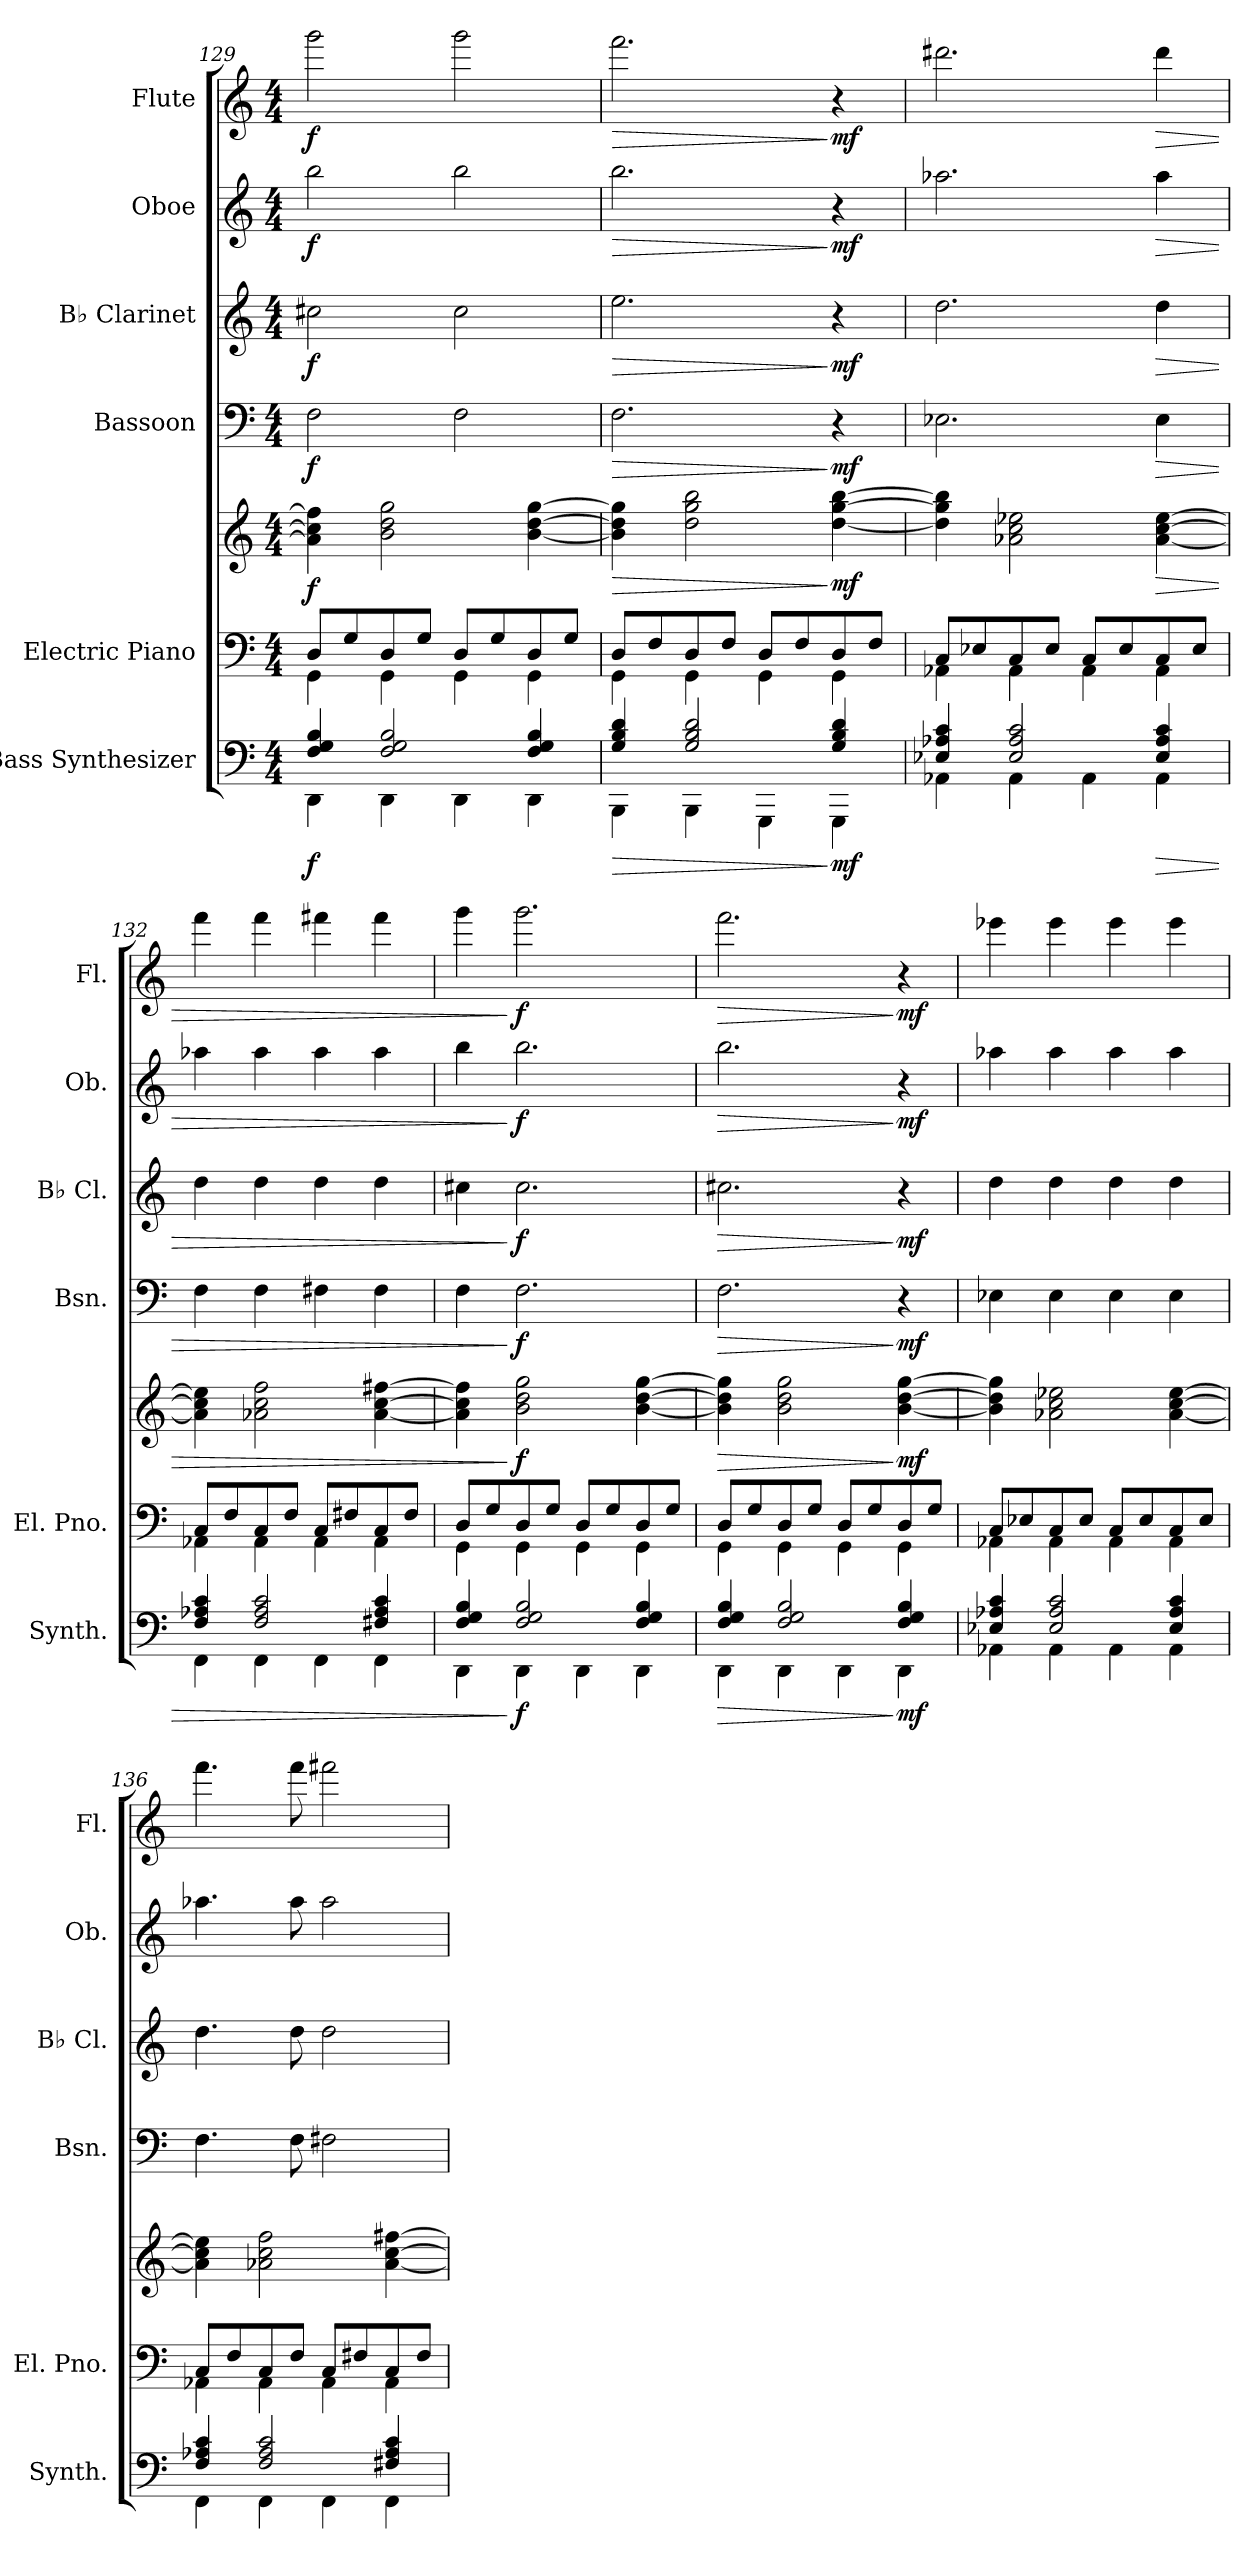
**kern	**dynam	**kern	**kern	**dynam	**kern	**dynam	**kern	**dynam	**kern	**dynam	**kern	**dynam
*part6	*part6	*part5	*part5	*part5	*part4	*part4	*part3	*part3	*part2	*part2	*part1	*part1
*staff7	*staff7	*staff6	*staff5	*staff5/6	*staff4	*staff4	*staff3	*staff3	*staff2	*staff2	*staff1	*staff1
*I"Bass Synthesizer	*	*I"Electric Piano	*	*	*I"Bassoon	*	*I"B♭ Clarinet	*	*I"Oboe	*	*I"Flute	*
*I'Synth.	*	*I'El. Pno.	*	*	*I'Bsn.	*	*I'B♭ Cl.	*	*I'Ob.	*	*I'Fl.	*
*clefF4	*	*clefF4	*clefG2	*	*clefF4	*	*clefG2	*	*clefG2	*	*clefG2	*
*	*	*	*	*	*	*	*ITrd1c2	*	*	*	*	*
*k[]	*	*k[]	*k[]	*	*k[]	*	*k[b-e-]	*	*k[]	*	*k[]	*
*M4/4	*	*M4/4	*M4/4	*	*M4/4	*	*M4/4	*	*M4/4	*	*M4/4	*
=129	=129	=129	=129	=129	=129	=129	=129	=129	=129	=129	=129	=129
*^	*	*^	*	*	*	*	*	*	*	*	*	*
!	!	!LO:DY:b	!	!	!	!LO:DY:b	!	!LO:DY:b	!	!LO:DY:b	!	!LO:DY:b	!	!LO:DY:b
4F/ 4G/ 4B/	4DD\	f	8D/L	4GG\	4a-\] 4cc\] 4ff#\]	f	2F\	f	2bn\	f	2bb\	f	2ggg\	f
.	.	.	8G/	.	.	.	.	.	.	.	.	.	.	.
2F/ 2G/ 2B/	4DD\	.	8D/	4GG\	2b\ 2dd\ 2gg\	.	.	.	.	.	.	.	.	.
.	.	.	8G/J	.	.	.	.	.	.	.	.	.	.	.
.	4DD\	.	8D/L	4GG\	.	.	2F\	.	2b\	.	2bb\	.	2ggg\	.
.	.	.	8G/	.	.	.	.	.	.	.	.	.	.	.
4F/ 4G/ 4B/	4DD\	.	8D/	4GG\	[4b\ [4dd\ [4gg\	.	.	.	.	.	.	.	.	.
.	.	.	8G/J	.	.	.	.	.	.	.	.	.	.	.
=130	=130	=130	=130	=130	=130	=130	=130	=130	=130	=130	=130	=130	=130	=130
!	!	!LO:HP:b	!	!	!	!LO:HP:b	!	!LO:HP:b	!	!LO:HP:b	!	!LO:HP:b	!	!LO:HP:b
4G/ 4B/ 4d/	4BBB\	>	8D/L	4GG\	4b\] 4dd\] 4gg\]	>	2.F\	>	2.dd\	>	2.bb\	>	2.fff\	>
.	.	.	8F/	.	.	.	.	.	.	.	.	.	.	.
2G/ 2B/ 2d/	4BBB\	.	8D/	4GG\	2dd\ 2gg\ 2bb\	.	.	.	.	.	.	.	.	.
.	.	.	8F/J	.	.	.	.	.	.	.	.	.	.	.
.	4GGG\	.	8D/L	4GG\	.	.	.	.	.	.	.	.	.	.
.	.	.	8F/	.	.	.	.	.	.	.	.	.	.	.
!	!	!LO:DY:n=1:b	!	!	!	!LO:DY:n=1:b	!	!LO:DY:n=1:b	!	!LO:DY:n=1:b	!	!LO:DY:n=1:b	!	!LO:DY:n=1:b
4G/ 4B/ 4d/	4GGG\	] mf	8D/	4GG\	[4dd\ [4gg\ [4bb\	] mf	4r	] mf	4r	] mf	4r	] mf	4r	] mf
.	.	.	8F/J	.	.	.	.	.	.	.	.	.	.	.
!!LO:PB:g=z
=131	=131	=131	=131	=131	=131	=131	=131	=131	=131	=131	=131	=131	=131	=131
4E-X/ 4A-X/ 4c/	4AA-X\	.	8C/L	4AA-X\	4dd\] 4gg\] 4bb\]	.	2.E-X\	.	2.cc\	.	2.aa-X\	.	2.ddd#X\	.
.	.	.	8E-X/	.	.	.	.	.	.	.	.	.	.	.
2E-/ 2A-/ 2c/	4AA-\	.	8C/	4AA-\	2a-X\ 2cc\ 2ee-X\	.	.	.	.	.	.	.	.	.
.	.	.	8E-/J	.	.	.	.	.	.	.	.	.	.	.
.	4AA-\	.	8C/L	4AA-\	.	.	.	.	.	.	.	.	.	.
.	.	.	8E-/	.	.	.	.	.	.	.	.	.	.	.
!	!	!LO:HP:b	!	!	!	!LO:HP:b	!	!LO:HP:b	!	!LO:HP:b	!	!LO:HP:b	!	!LO:HP:b
4E-/ 4A-/ 4c/	4AA-\	>	8C/	4AA-\	[4a-\ [4cc\ [4ee-\	>	4E-\	>	4cc\	>	4aa-\	>	4ddd#\	>
.	.	.	8E-/J	.	.	.	.	.	.	.	.	.	.	.
=132	=132	=132	=132	=132	=132	=132	=132	=132	=132	=132	=132	=132	=132	=132
4F/ 4A-X/ 4c/	4FF\	.	8C/L	4AA-X\	4a-\] 4cc\] 4ee-\]	.	4F\	.	4cc\	.	4aa-X\	.	4fff\	.
.	.	.	8F/	.	.	.	.	.	.	.	.	.	.	.
2F/ 2A-/ 2c/	4FF\	.	8C/	4AA-\	2a-X\ 2cc\ 2ff\	.	4F\	.	4cc\	.	4aa-\	.	4fff\	.
.	.	.	8F/J	.	.	.	.	.	.	.	.	.	.	.
.	4FF\	.	8C/L	4AA-\	.	.	4F#X\	.	4cc\	.	4aa-\	.	4fff#X\	.
.	.	.	8F#X/	.	.	.	.	.	.	.	.	.	.	.
4F#X/ 4A-/ 4c/	4FF\	.	8C/	4AA-\	[4a-\ [4cc\ [4ff#X\	.	4F#\	.	4cc\	.	4aa-\	.	4fff#\	.
.	.	.	8F#/J	.	.	.	.	.	.	.	.	.	.	.
=133	=133	=133	=133	=133	=133	=133	=133	=133	=133	=133	=133	=133	=133	=133
4F/ 4G/ 4B/	4DD\	.	8D/L	4GG\	4a-\] 4cc\] 4ff#\]	.	4F\	.	4bn\	.	4bb\	.	4ggg\	.
.	.	.	8G/	.	.	.	.	.	.	.	.	.	.	.
!	!	!LO:DY:n=1:b	!	!	!	!LO:DY:n=1:b	!	!LO:DY:n=1:b	!	!LO:DY:n=1:b	!	!LO:DY:n=1:b	!	!LO:DY:n=1:b
2F/ 2G/ 2B/	4DD\	] f	8D/	4GG\	2b\ 2dd\ 2gg\	] f	2.F\	] f	2.b\	] f	2.bb\	] f	2.ggg\	] f
.	.	.	8G/J	.	.	.	.	.	.	.	.	.	.	.
.	4DD\	.	8D/L	4GG\	.	.	.	.	.	.	.	.	.	.
.	.	.	8G/	.	.	.	.	.	.	.	.	.	.	.
4F/ 4G/ 4B/	4DD\	.	8D/	4GG\	[4b\ [4dd\ [4gg\	.	.	.	.	.	.	.	.	.
.	.	.	8G/J	.	.	.	.	.	.	.	.	.	.	.
=134	=134	=134	=134	=134	=134	=134	=134	=134	=134	=134	=134	=134	=134	=134
!	!	!LO:HP:b	!	!	!	!LO:HP:b	!	!LO:HP:b	!	!LO:HP:b	!	!LO:HP:b	!	!LO:HP:b
4F/ 4G/ 4B/	4DD\	>	8D/L	4GG\	4b\] 4dd\] 4gg\]	>	2.F\	>	2.bn\	>	2.bb\	>	2.fff\	>
.	.	.	8G/	.	.	.	.	.	.	.	.	.	.	.
2F/ 2G/ 2B/	4DD\	.	8D/	4GG\	2b\ 2dd\ 2gg\	.	.	.	.	.	.	.	.	.
.	.	.	8G/J	.	.	.	.	.	.	.	.	.	.	.
.	4DD\	.	8D/L	4GG\	.	.	.	.	.	.	.	.	.	.
.	.	.	8G/	.	.	.	.	.	.	.	.	.	.	.
!	!	!LO:DY:n=1:b	!	!	!	!LO:DY:n=1:b	!	!LO:DY:n=1:b	!	!LO:DY:n=1:b	!	!LO:DY:n=1:b	!	!LO:DY:n=1:b
4F/ 4G/ 4B/	4DD\	] mf	8D/	4GG\	[4b\ [4dd\ [4gg\	] mf	4r	] mf	4r	] mf	4r	] mf	4r	] mf
.	.	.	8G/J	.	.	.	.	.	.	.	.	.	.	.
!!LO:PB:g=z
=135	=135	=135	=135	=135	=135	=135	=135	=135	=135	=135	=135	=135	=135	=135
4E-X/ 4A-X/ 4c/	4AA-X\	.	8C/L	4AA-X\	4b\] 4dd\] 4gg\]	.	4E-X\	.	4cc\	.	4aa-X\	.	4eee-X\	.
.	.	.	8E-X/	.	.	.	.	.	.	.	.	.	.	.
2E-/ 2A-/ 2c/	4AA-\	.	8C/	4AA-\	2a-X\ 2cc\ 2ee-X\	.	4E-\	.	4cc\	.	4aa-\	.	4eee-\	.
.	.	.	8E-/J	.	.	.	.	.	.	.	.	.	.	.
.	4AA-\	.	8C/L	4AA-\	.	.	4E-\	.	4cc\	.	4aa-\	.	4eee-\	.
.	.	.	8E-/	.	.	.	.	.	.	.	.	.	.	.
4E-/ 4A-/ 4c/	4AA-\	.	8C/	4AA-\	[4a-\ [4cc\ [4ee-\	.	4E-\	.	4cc\	.	4aa-\	.	4eee-\	.
.	.	.	8E-/J	.	.	.	.	.	.	.	.	.	.	.
=136	=136	=136	=136	=136	=136	=136	=136	=136	=136	=136	=136	=136	=136	=136
4F/ 4A-X/ 4c/	4FF\	.	8C/L	4AA-X\	4a-\] 4cc\] 4ee-\]	.	4.F\	.	4.cc\	.	4.aa-X\	.	4.fff\	.
.	.	.	8F/	.	.	.	.	.	.	.	.	.	.	.
2F/ 2A-/ 2c/	4FF\	.	8C/	4AA-\	2a-X\ 2cc\ 2ff\	.	.	.	.	.	.	.	.	.
.	.	.	8F/J	.	.	.	8F\	.	8cc\	.	8aa-\	.	8fff\	.
.	4FF\	.	8C/L	4AA-\	.	.	2F#X\	.	2cc\	.	2aa-\	.	2fff#X\	.
.	.	.	8F#X/	.	.	.	.	.	.	.	.	.	.	.
4F#X/ 4A-/ 4c/	4FF\	.	8C/	4AA-\	[4a-\ [4cc\ [4ff#X\	.	.	.	.	.	.	.	.	.
.	.	.	8F#/J	.	.	.	.	.	.	.	.	.	.	.
*v	*v	*	*	*	*	*	*	*	*	*	*	*	*	*
*	*	*v	*v	*	*	*	*	*	*	*	*	*	*
=	=	=	=	=	=	=	=	=	=	=	=	=
*-	*-	*-	*-	*-	*-	*-	*-	*-	*-	*-	*-	*-
